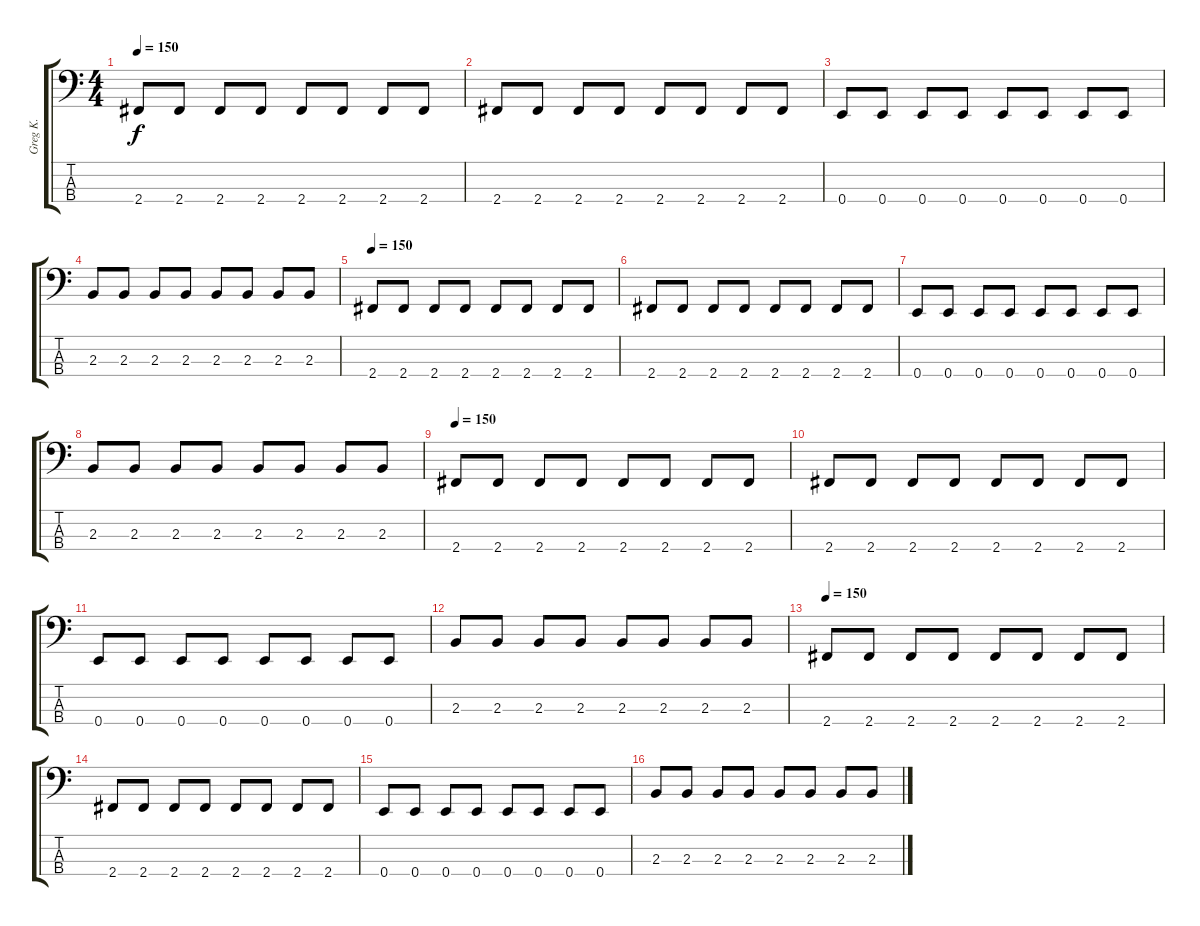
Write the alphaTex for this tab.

\track ("Greg K." "Greg K.") {instrument electricbasspick}
\staff {score tabs}
\tuning (G2 D2 A1 E1) {hide}
\ts (4 4)
\tempo 150
\clef f4
\ks c
2.4.8{dy f} 2.4.8 2.4.8 2.4.8 2.4.8 2.4.8 2.4.8 2.4.8 |
2.4.8 2.4.8 2.4.8 2.4.8 2.4.8 2.4.8 2.4.8 2.4.8 |
0.4.8 0.4.8 0.4.8 0.4.8 0.4.8 0.4.8 0.4.8 0.4.8 |
2.3.8 2.3.8 2.3.8 2.3.8 2.3.8 2.3.8 2.3.8 2.3.8 |
\tempo 150
2.4.8 2.4.8 2.4.8 2.4.8 2.4.8 2.4.8 2.4.8 2.4.8 |
2.4.8 2.4.8 2.4.8 2.4.8 2.4.8 2.4.8 2.4.8 2.4.8 |
0.4.8 0.4.8 0.4.8 0.4.8 0.4.8 0.4.8 0.4.8 0.4.8 |
2.3.8 2.3.8 2.3.8 2.3.8 2.3.8 2.3.8 2.3.8 2.3.8 |
\tempo 150
2.4.8 2.4.8 2.4.8 2.4.8 2.4.8 2.4.8 2.4.8 2.4.8 |
2.4.8 2.4.8 2.4.8 2.4.8 2.4.8 2.4.8 2.4.8 2.4.8 |
0.4.8 0.4.8 0.4.8 0.4.8 0.4.8 0.4.8 0.4.8 0.4.8 |
2.3.8 2.3.8 2.3.8 2.3.8 2.3.8 2.3.8 2.3.8 2.3.8 |
\tempo 150
2.4.8 2.4.8 2.4.8 2.4.8 2.4.8 2.4.8 2.4.8 2.4.8 |
2.4.8 2.4.8 2.4.8 2.4.8 2.4.8 2.4.8 2.4.8 2.4.8 |
0.4.8 0.4.8 0.4.8 0.4.8 0.4.8 0.4.8 0.4.8 0.4.8 |
2.3.8 2.3.8 2.3.8 2.3.8 2.3.8 2.3.8 2.3.8 2.3.8
